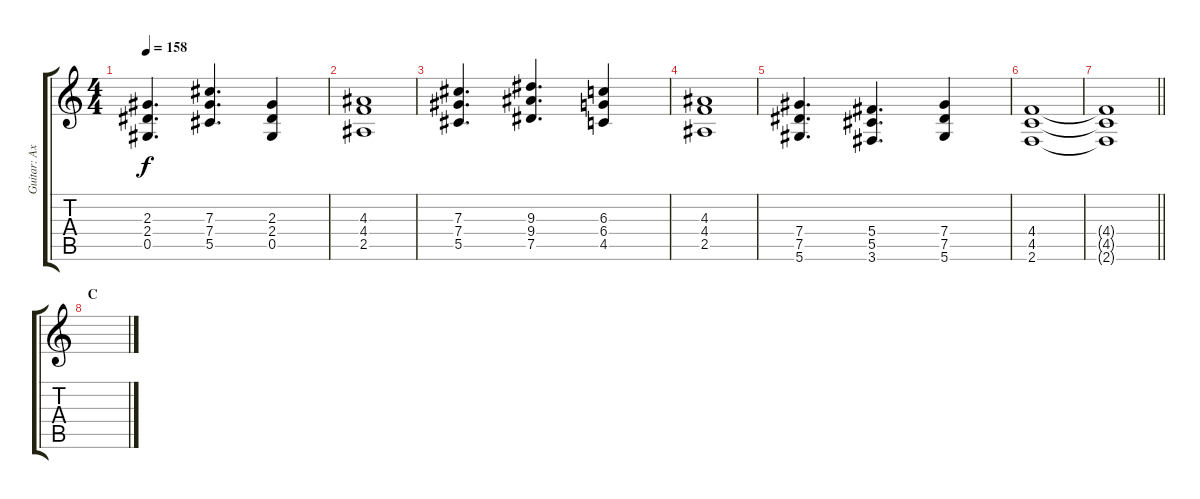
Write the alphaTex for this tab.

\track ("Guitar: Axel" "Guitar: Ax") {instrument overdrivenguitar}
\staff {score tabs}
\tuning (Eb4 Bb3 Gb3 Db3 Ab2 Eb2) {hide}
\ts (4 4)
\tempo 158
\clef g2
\ks c
(2.3 2.4 0.5).4{d dy f} (7.3 7.4 5.5).4{d} (2.3 2.4 0.5).4 |
(4.3 4.4 2.5).1 |
(7.3 7.4 5.5).4{d} (9.3 9.4 7.5).4{d} (6.3 6.4 4.5).4 |
(4.3 4.4 2.5).1 |
(7.4 7.5 5.6).4{d} (5.4 5.5 3.6).4{d} (7.4 7.5 5.6).4 |
(4.4 4.5 2.6).1 |
\barLineRight lightlight
(4.4{t} 4.5{t} 2.6{t}).1 |
\section ("" "C")
